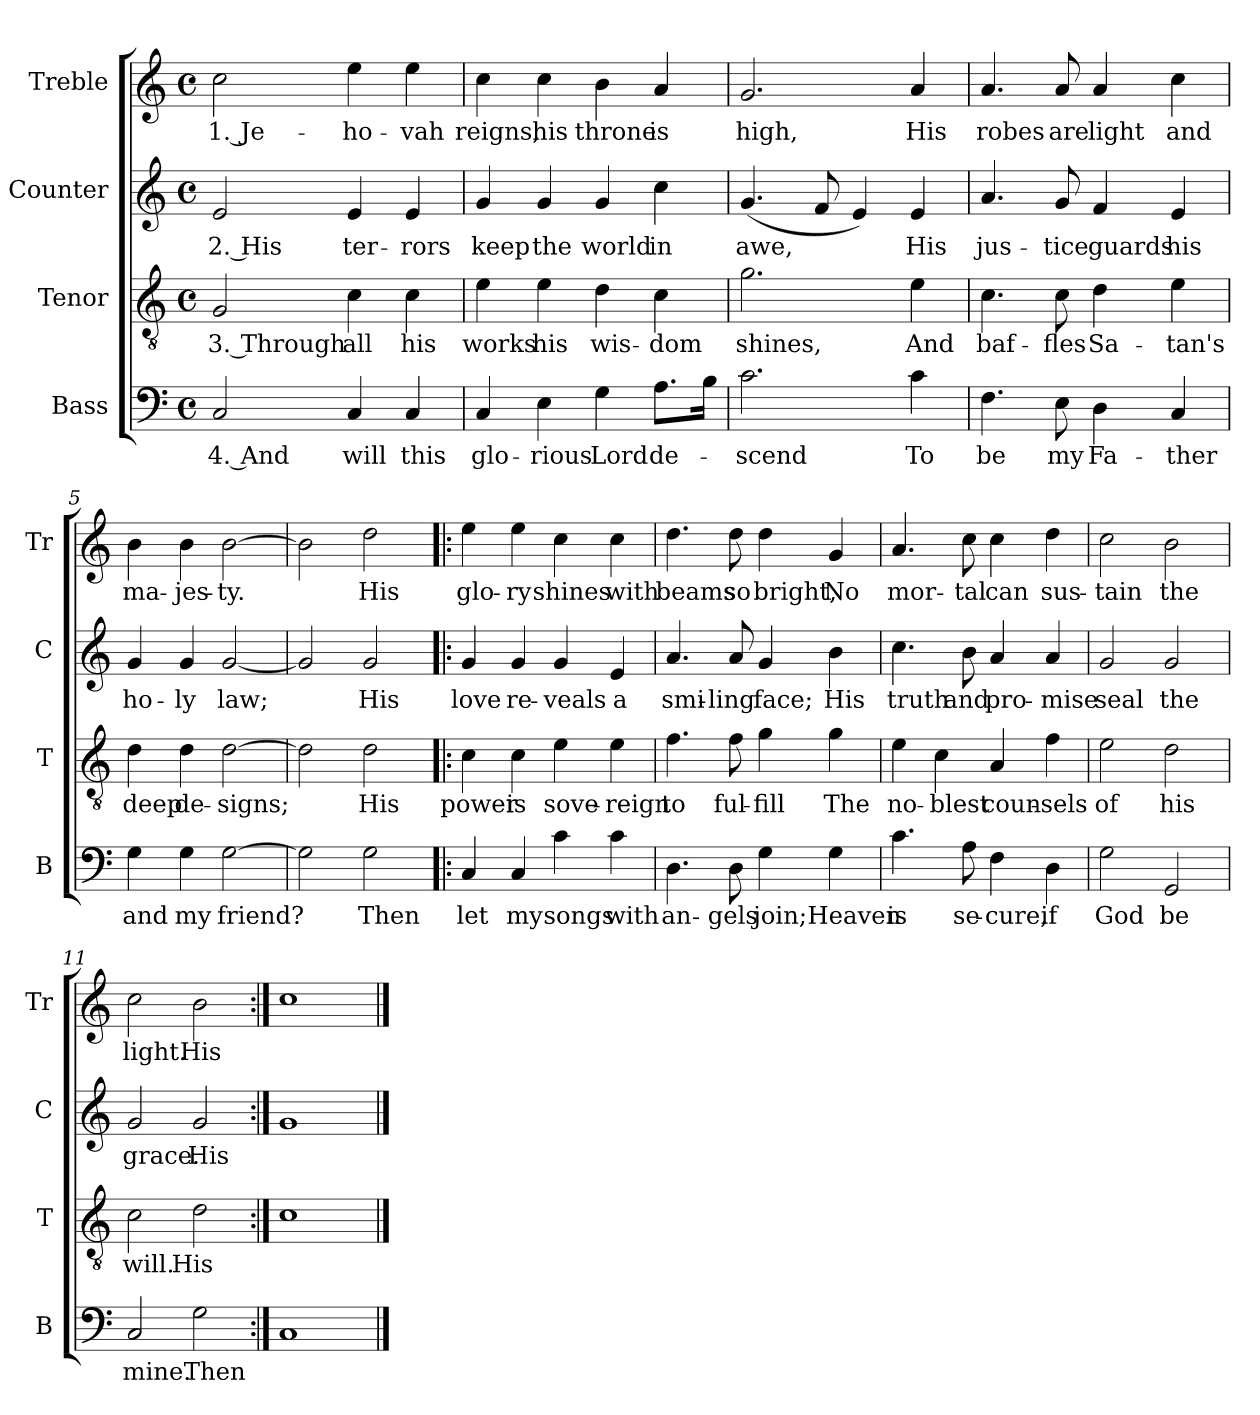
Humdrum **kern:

**kern	**text	**kern	**text	**kern	**text	**kern	**text
*part4	*part4	*part3	*part3	*part2	*part2	*part1	*part1
*staff4	*staff4	*staff3	*staff3	*staff2	*staff2	*staff1	*staff1
*I"Bass	*	*I"Tenor	*	*I"Counter	*	*I"Treble	*
*I'B	*	*I'T	*	*I'C	*	*I'Tr	*
*clefF4	*	*clefGv2	*	*clefG2	*	*clefG2	*
*k[]	*	*k[]	*	*k[]	*	*k[]	*
*M4/4	*	*M4/4	*	*M4/4	*	*M4/4	*
*met(c)	*	*met(c)	*	*met(c)	*	*met(c)	*
=1	=1	=1	=1	=1	=1	=1	=1
2C/	4. And	2G/	3. Through	2e/	2. His	2cc\	1. Je-
4C/	will	4c\	all	4e/	ter-	4ee\	-ho-
4C/	this	4c\	his	4e/	-rors	4ee\	-vah
=2	=2	=2	=2	=2	=2	=2	=2
4C/	glo-	4e\	works	4g/	keep	4cc\	reigns,
4E\	-rious	4e\	his	4g/	the	4cc\	his
4G\	Lord	4d\	wis-	4g/	world	4b\	throne
8.A\L	de-	4c\	-dom	4cc\	in	4a/	is
16B\Jk	.	.	.	.	.	.	.
=3	=3	=3	=3	=3	=3	=3	=3
2.c\	-scend	2.g\	shines,	(4.g/	awe,	2.g/	high,
.	.	.	.	8f/	.	.	.
.	.	.	.	4e/)	.	.	.
4c\	To	4e\	And	4e/	His	4a/	His
=4	=4	=4	=4	=4	=4	=4	=4
4.F\	be	4.c\	baf-	4.a/	jus-	4.a/	robes
8E\	my	8c\	-fles	8g/	-tice	8a/	are
4D\	Fa-	4d\	Sa-	4f/	guards	4a/	light
4C/	-ther	4e\	-tan's	4e/	his	4cc\	and
=5	=5	=5	=5	=5	=5	=5	=5
4G\	and	4d\	deep	4g/	ho-	4b\	ma-
4G\	my	4d\	de-	4g/	-ly	4b\	-jes-
[2G\	friend?	[2d\	-signs;	[2g/	law;	[2b\	-ty.
!!LO:LB:g=z
=6	=6	=6	=6	=6	=6	=6	=6
2G\]	.	2d\]	.	2g/]	.	2b\]	.
2G\	Then	2d\	His	2g/	His	2dd\	His
=7!|:	=7!|:	=7!|:	=7!|:	=7!|:	=7!|:	=7!|:	=7!|:
4C/	let	4c\	power	4g/	love	4ee\	glo-
4C/	my	4c\	is	4g/	re-	4ee\	-ry
4c\	songs	4e\	sove-	4g/	-veals	4cc\	shines
4c\	with	4e\	-reign	4e/	a	4cc\	with
=8	=8	=8	=8	=8	=8	=8	=8
4.D\	an-	4.f\	to	4.a/	smi-	4.dd\	beams
8D\	-gels	8f\	ful-	8a/	-ling	8dd\	so
4G\	join;	4g\	-fill	4g/	face;	4dd\	bright,
4G\	Heaven	4g\	The	4b\	His	4g/	No
=9	=9	=9	=9	=9	=9	=9	=9
4.c\	is	4e\	no-	4.cc\	truth	4.a/	mor-
.	.	4c\	-blest	.	.	.	.
8A\	se-	.	.	8b\	and	8cc\	-tal
4F\	-cure,	4A/	coun-	4a/	pro-	4cc\	can
4D\	if	4f\	-sels	4a/	-mise	4dd\	sus-
=10	=10	=10	=10	=10	=10	=10	=10
2G\	God	2e\	of	2g/	seal	2cc\	-tain
2GG/	be	2d\	his	2g/	the	2b\	the
=11	=11	=11	=11	=11	=11	=11	=11
2C/	mine.	2c\	will.	2g/	grace.	2cc\	light.
2G\	Then	2d\	His	2g/	His	2b\	His
=12:|!	=12:|!	=12:|!	=12:|!	=12:|!	=12:|!	=12:|!	=12:|!
1C	.	1c	.	1g	.	1cc	.
==	==	==	==	==	==	==	==
*-	*-	*-	*-	*-	*-	*-	*-
